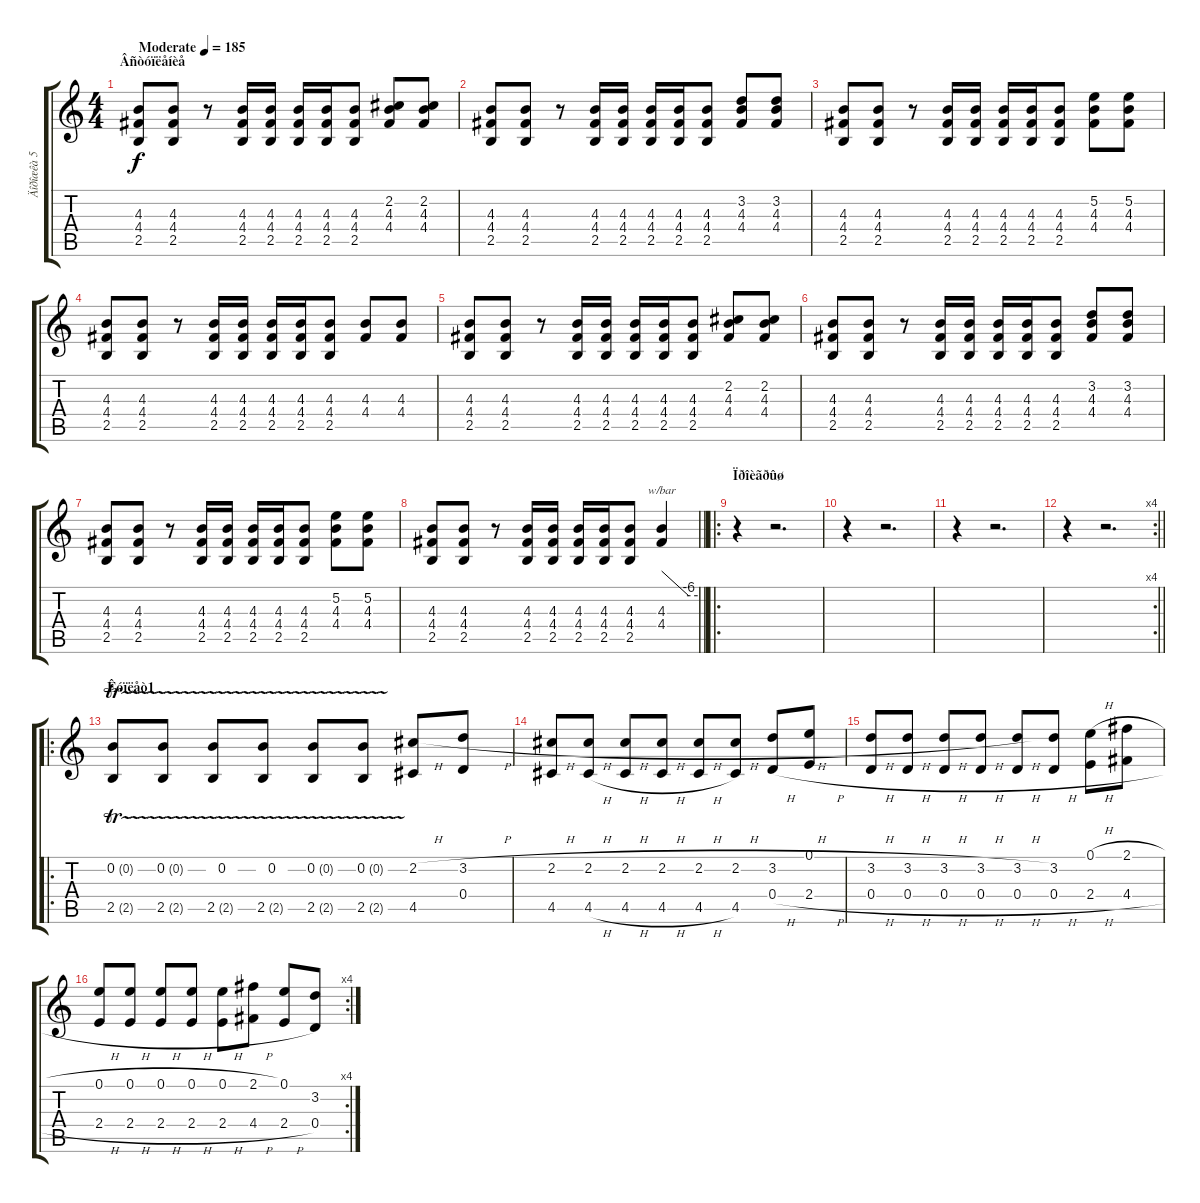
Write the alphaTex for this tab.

\track ("Äîðîæêà 5" "Äîðîæêà 5") {instrument electricguitarclean}
\staff {score tabs}
\tuning (E4 B3 G3 D3 A2 E2) {hide}
\ts (4 4)
\section ("" "Âñòóïëåíèå")
\tempo (185 "Moderate")
\clef g2
\ks c
(4.3 4.4 2.5).8{dy f instrument electricguitarclean} (4.3 4.4 2.5).8 r.8 (4.3 4.4 2.5).16 (4.3 4.4 2.5).16 (4.3 4.4 2.5).16 (4.3 4.4 2.5).16 (4.3 4.4 2.5).8 (2.2 4.3 4.4).8 (2.2 4.3 4.4).8 |
(4.3 4.4 2.5).8 (4.3 4.4 2.5).8 r.8 (4.3 4.4 2.5).16 (4.3 4.4 2.5).16 (4.3 4.4 2.5).16 (4.3 4.4 2.5).16 (4.3 4.4 2.5).8 (3.2 4.3 4.4).8 (3.2 4.3 4.4).8 |
(4.3 4.4 2.5).8 (4.3 4.4 2.5).8 r.8 (4.3 4.4 2.5).16 (4.3 4.4 2.5).16 (4.3 4.4 2.5).16 (4.3 4.4 2.5).16 (4.3 4.4 2.5).8 (5.2 4.3 4.4).8 (5.2 4.3 4.4).8 |
(4.3 4.4 2.5).8 (4.3 4.4 2.5).8 r.8 (4.3 4.4 2.5).16 (4.3 4.4 2.5).16 (4.3 4.4 2.5).16 (4.3 4.4 2.5).16 (4.3 4.4 2.5).8 (4.3 4.4).8 (4.3 4.4).8 |
(4.3 4.4 2.5).8 (4.3 4.4 2.5).8 r.8 (4.3 4.4 2.5).16 (4.3 4.4 2.5).16 (4.3 4.4 2.5).16 (4.3 4.4 2.5).16 (4.3 4.4 2.5).8 (2.2 4.3 4.4).8 (2.2 4.3 4.4).8 |
(4.3 4.4 2.5).8 (4.3 4.4 2.5).8 r.8 (4.3 4.4 2.5).16 (4.3 4.4 2.5).16 (4.3 4.4 2.5).16 (4.3 4.4 2.5).16 (4.3 4.4 2.5).8 (3.2 4.3 4.4).8 (3.2 4.3 4.4).8 |
(4.3 4.4 2.5).8 (4.3 4.4 2.5).8 r.8 (4.3 4.4 2.5).16 (4.3 4.4 2.5).16 (4.3 4.4 2.5).16 (4.3 4.4 2.5).16 (4.3 4.4 2.5).8 (5.2 4.3 4.4).8 (5.2 4.3 4.4).8 |
\barLineRight lightlight
(4.3 4.4 2.5).8 (4.3 4.4 2.5).8 r.8 (4.3 4.4 2.5).16 (4.3 4.4 2.5).16 (4.3 4.4 2.5).16 (4.3 4.4 2.5).16 (4.3 4.4 2.5).8 (4.3 4.4).4{tbe (custom default 0 0 45 -24 60 -24)} |
\ro
\section ("" "Ïðîèãðûø")
r.4 r.2{d} |
r.4 r.2{d} |
r.4 r.2{d} |
\rc 4
\barLineRight lightlight
r.4 r.2{d} |
\ro
\section ("" "Êóïëåò1")
(0.2{tr (0 32)} 2.5{tr (2 32)}).8 (0.2{tr (0 32)} 2.5{tr (2 32)}).8 (0.2 2.5{tr (2 32)}).8 (0.2 2.5{tr (2 32)}).8 (0.2{tr (0 32)} 2.5{tr (2 32)}).8 (0.2{tr (0 32)} 2.5{tr (2 32)}).8 (2.2{h} 4.5).8 (3.2{h} 0.4).8 |
(2.2{h} 4.5).8 (2.2{h} 4.5{h}).8 (2.2{h} 4.5{h}).8 (2.2{h} 4.5{h}).8 (2.2{h} 4.5{h}).8 (2.2{h} 4.5).8 (3.2{h} 0.4{h}).8 (0.1 2.4{h}).8 |
(3.2{h} 0.4{h}).8 (3.2{h} 0.4{h}).8 (3.2{h} 0.4{h}).8 (3.2{h} 0.4{h}).8 (3.2{h} 0.4{h}).8 (3.2 0.4{h}).8 (0.1{h} 2.4{h}).8 (2.1{h} 4.4{h}).8 |
\rc 4
(0.1{h} 2.4{h}).8 (0.1{h} 2.4{h}).8 (0.1{h} 2.4{h}).8 (0.1{h} 2.4{h}).8 (0.1{h} 2.4{h}).8 (2.1{h} 4.4{h}).8 (0.1 2.4{h}).8 (3.2 0.4).8
